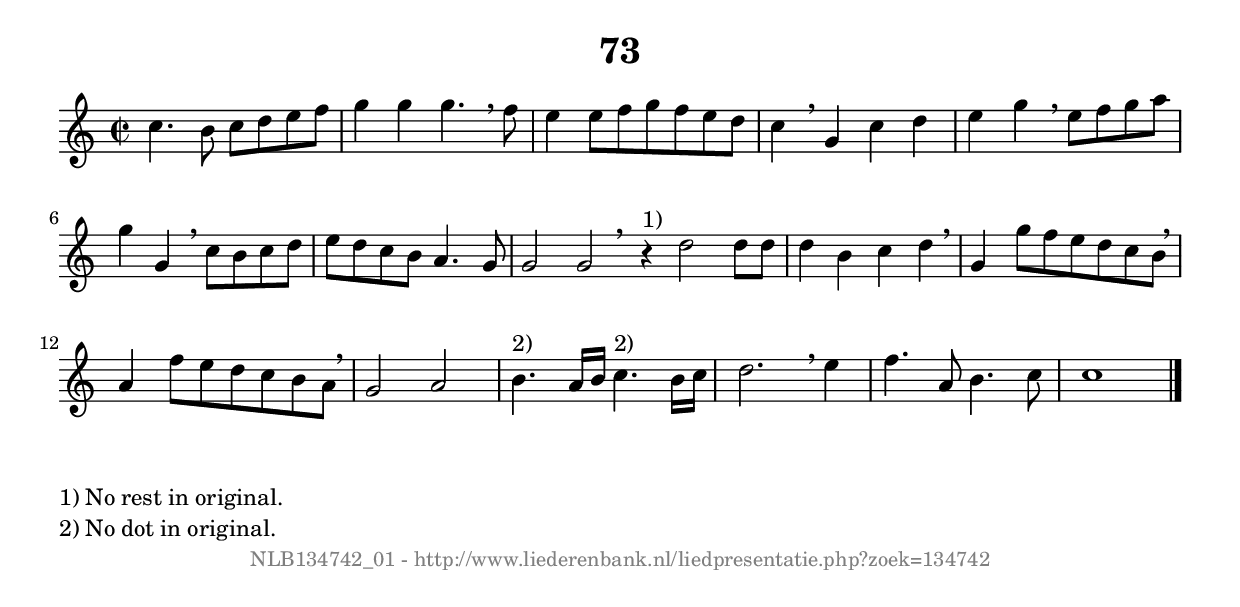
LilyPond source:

%
% produced by wce2krn 1.64 (7 June 2014)
%
\version"2.16"
#(append! paper-alist '(("long" . (cons (* 210 mm) (* 2000 mm)))))
#(set-default-paper-size "long")
sb = {\breathe}
mBreak = {\breathe }
bBreak = {\breathe }
x = {\once\override NoteHead #'style = #'cross }
gl=\glissando
itime={\override Staff.TimeSignature #'stencil = ##f }
ficta = {\once\set suggestAccidentals = ##t}
fine = {\once\override Score.RehearsalMark #'self-alignment-X = #1 \mark \markup {\italic{Fine}}}
dc = {\once\override Score.RehearsalMark #'self-alignment-X = #1 \mark \markup {\italic{D.C.}}}
dcf = {\once\override Score.RehearsalMark #'self-alignment-X = #1 \mark \markup {\italic{D.C. al Fine}}}
dcc = {\once\override Score.RehearsalMark #'self-alignment-X = #1 \mark \markup {\italic{D.C. al Coda}}}
ds = {\once\override Score.RehearsalMark #'self-alignment-X = #1 \mark \markup {\italic{D.S.}}}
dsf = {\once\override Score.RehearsalMark #'self-alignment-X = #1 \mark \markup {\italic{D.S. al Fine}}}
dsc = {\once\override Score.RehearsalMark #'self-alignment-X = #1 \mark \markup {\italic{D.S. al Coda}}}
pv = {\set Score.repeatCommands = #'((volta "1"))}
sv = {\set Score.repeatCommands = #'((volta "2"))}
tv = {\set Score.repeatCommands = #'((volta "3"))}
qv = {\set Score.repeatCommands = #'((volta "4"))}
xv = {\set Score.repeatCommands = #'((volta #f))}
\header{ tagline = ""
title = "73"
}
\score {{
\key c \major
\relative g'
{
\set melismaBusyProperties = #'()
\time 2/2
\tempo 4=120
\override Score.MetronomeMark #'transparent = ##t
\override Score.RehearsalMark #'break-visibility = #(vector #t #t #f)
c4. b8 c d e f g4 g g4. \sb f8 e4 e8[ f g f e d] c4 \sb g c d e g \sb e8 f g a g4 g, \sb c8 b c d e d c b a4. g8 g2 g \bar ":|:" \bBreak
r4 ^"1)"d'2 d8 d d4 b c d \sb g, g'8[ f e d c b] \sb a4 f'8[ e d c b a] \sb g2 a b4.^"2)" a16 b c4. ^"2)" b16 c d2. \sb e4 f4. a,8 b4. c8 c1 \bar "|."
 }}
 \midi { }
 \layout {
            indent = 0.0\cm
}
}
\markup { \wordwrap-string #" 
1) No rest in original.

2) No dot in original.
"}
\markup { \vspace #0 } \markup { \with-color #grey \fill-line { \center-column { \smaller "NLB134742_01 - http://www.liederenbank.nl/liedpresentatie.php?zoek=134742" } } }
